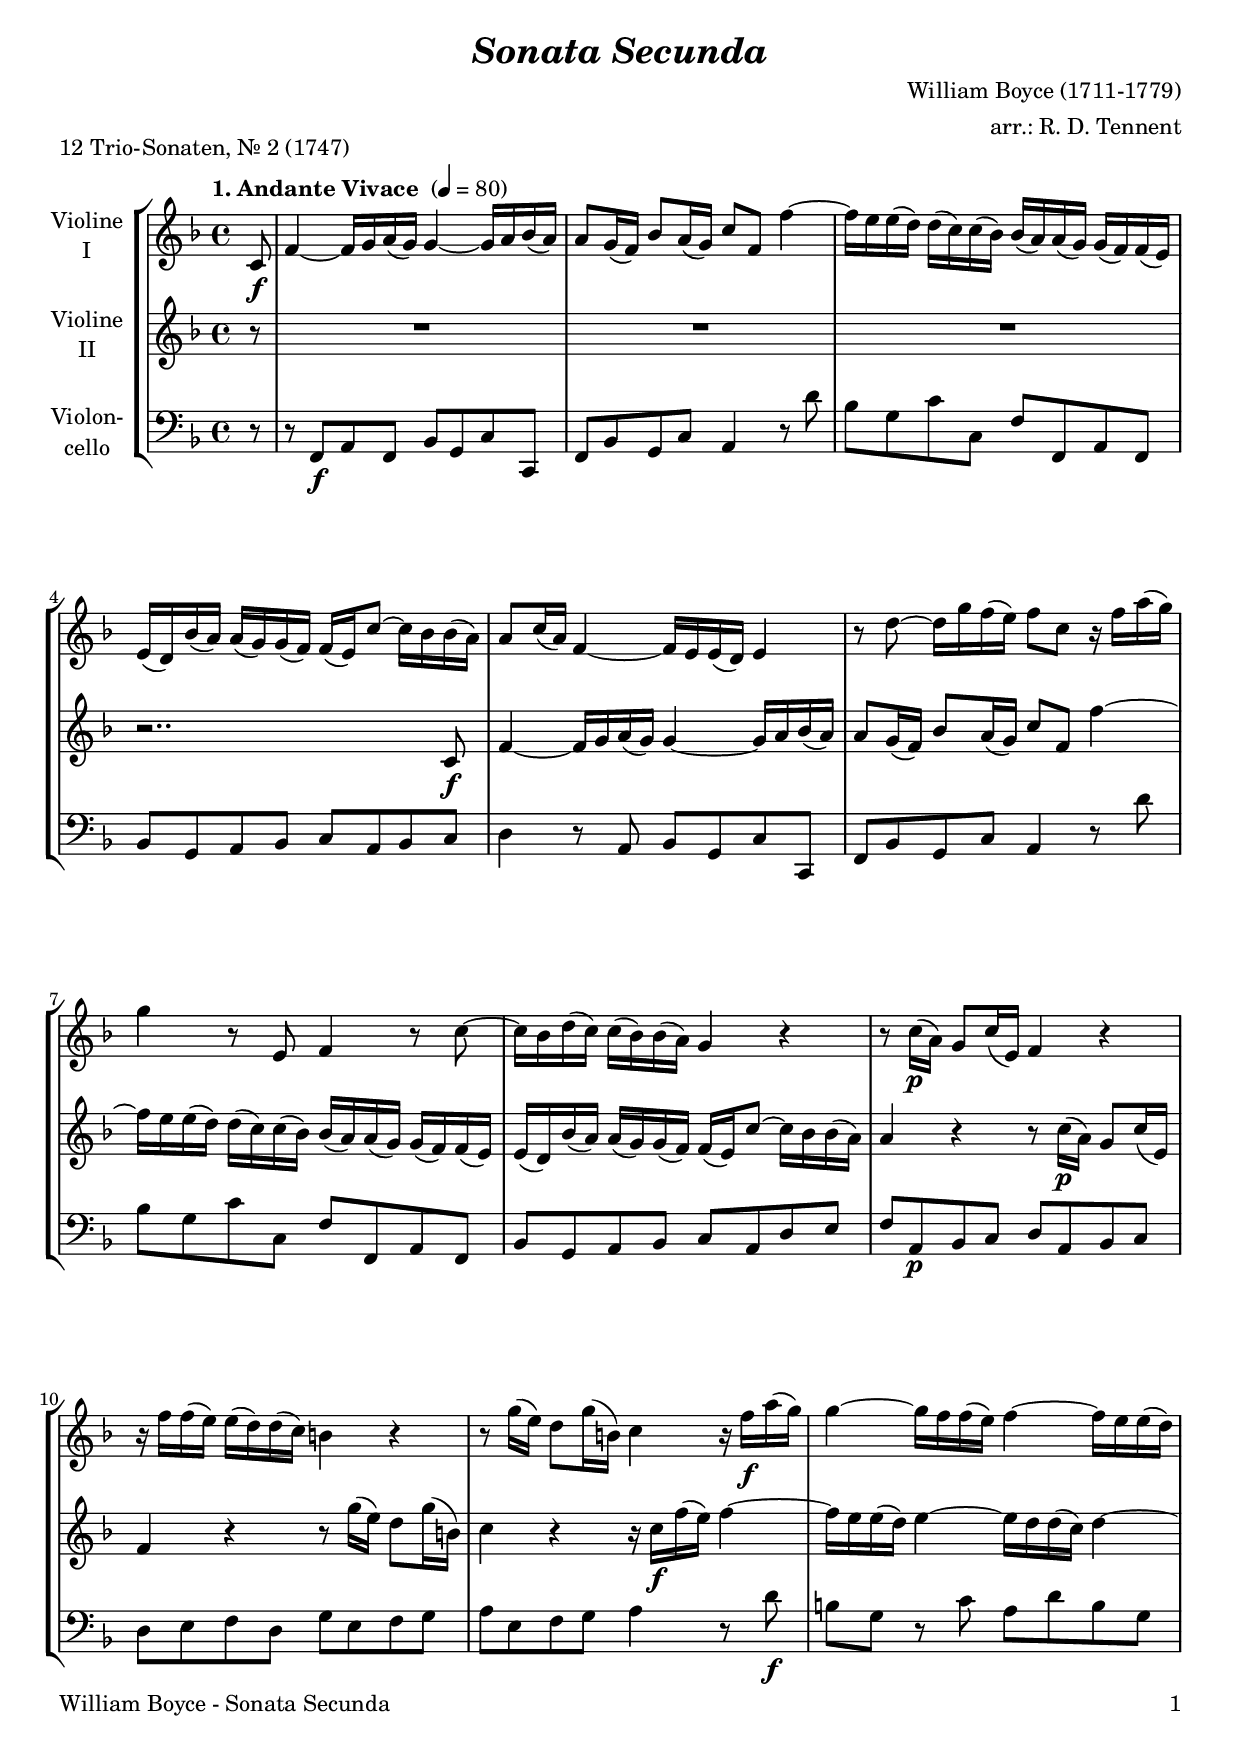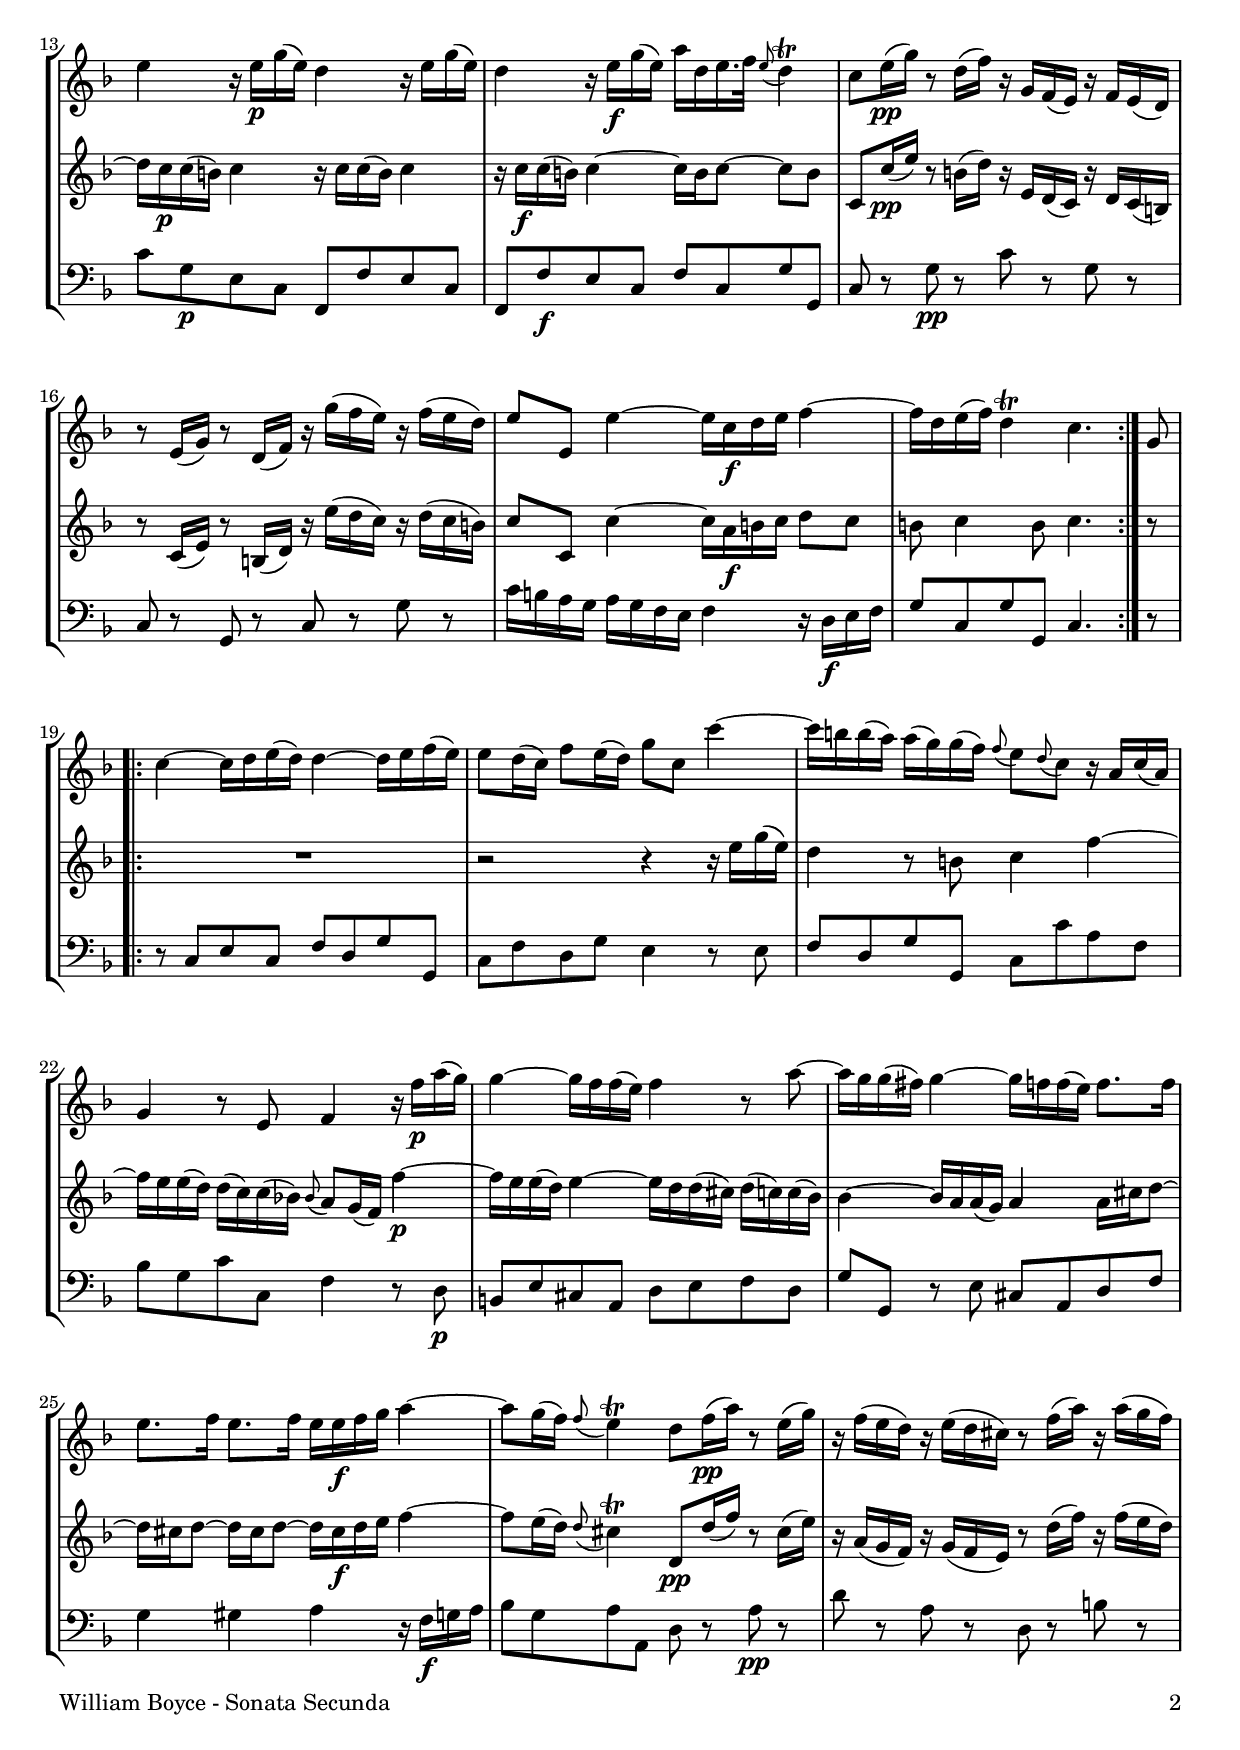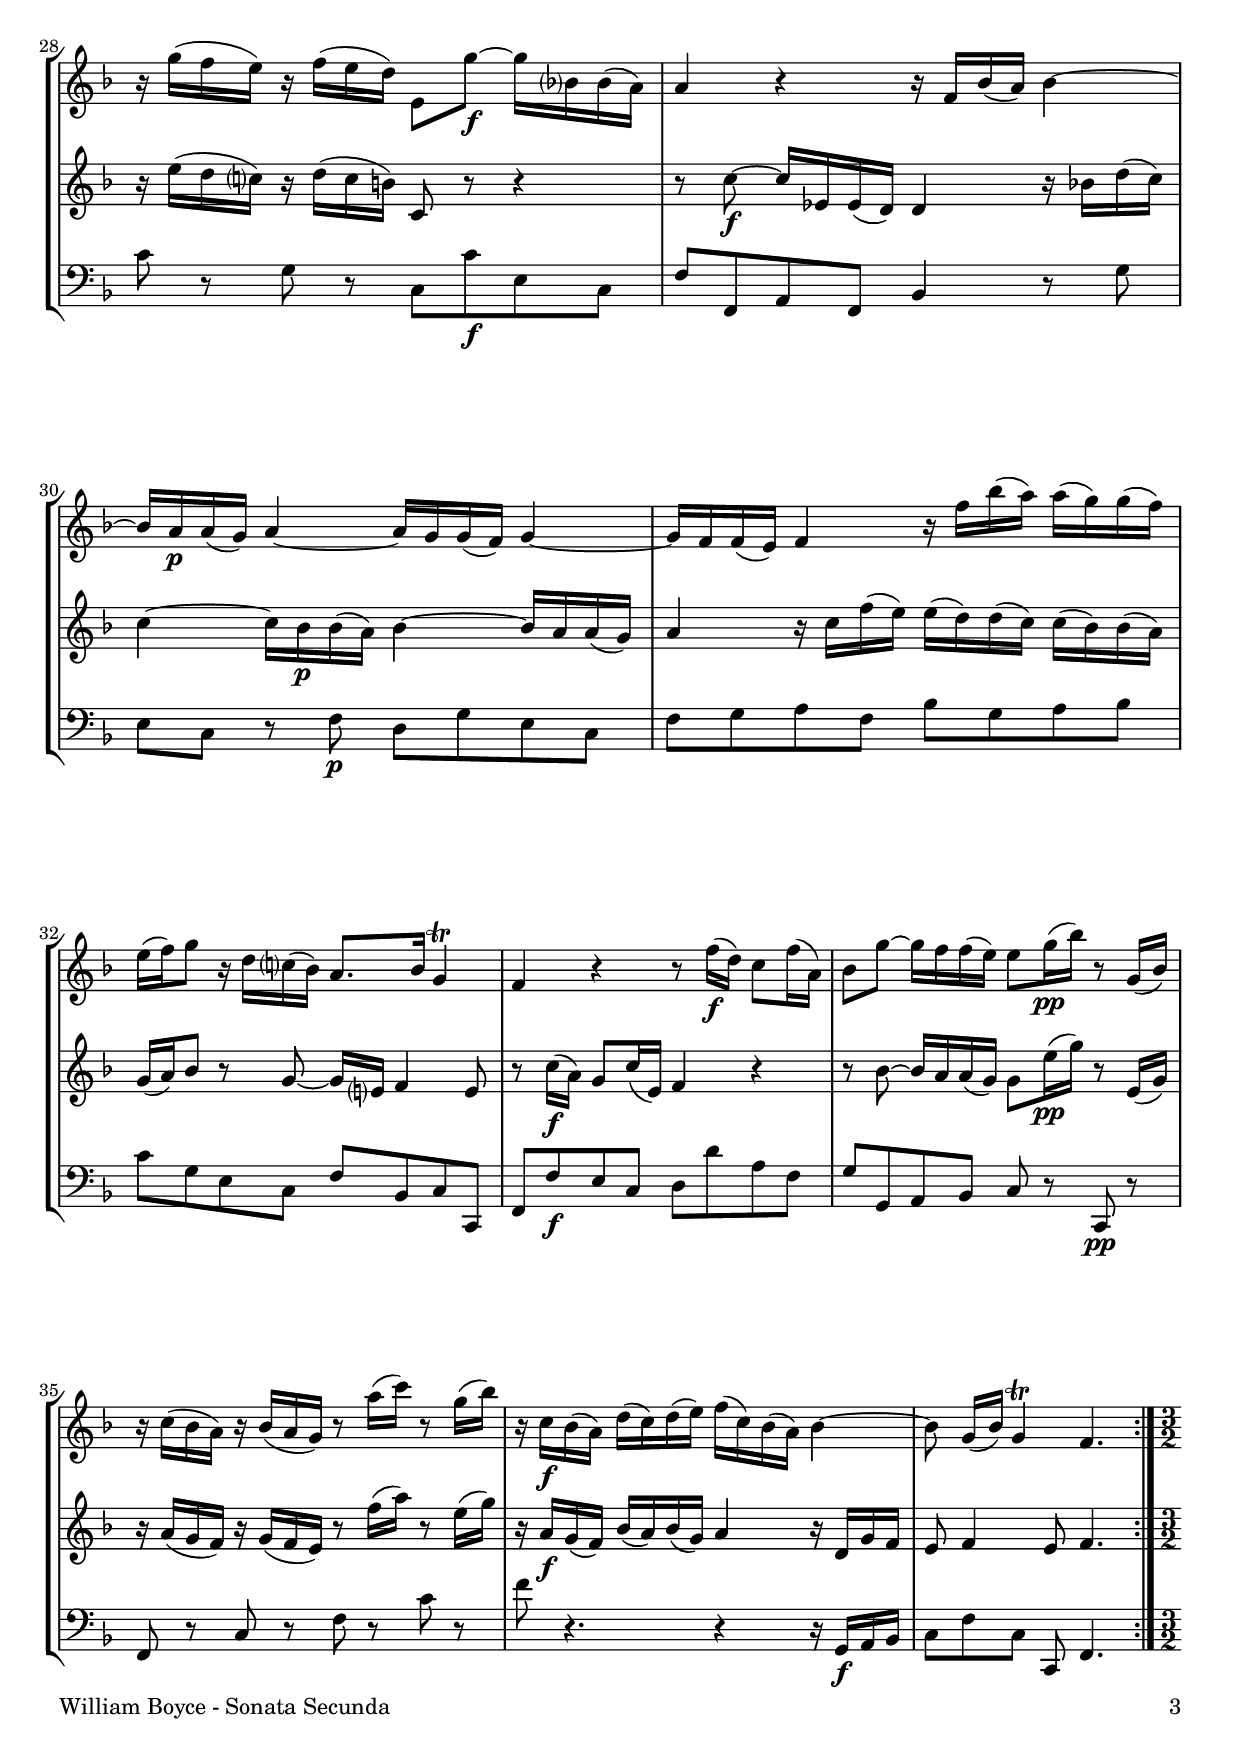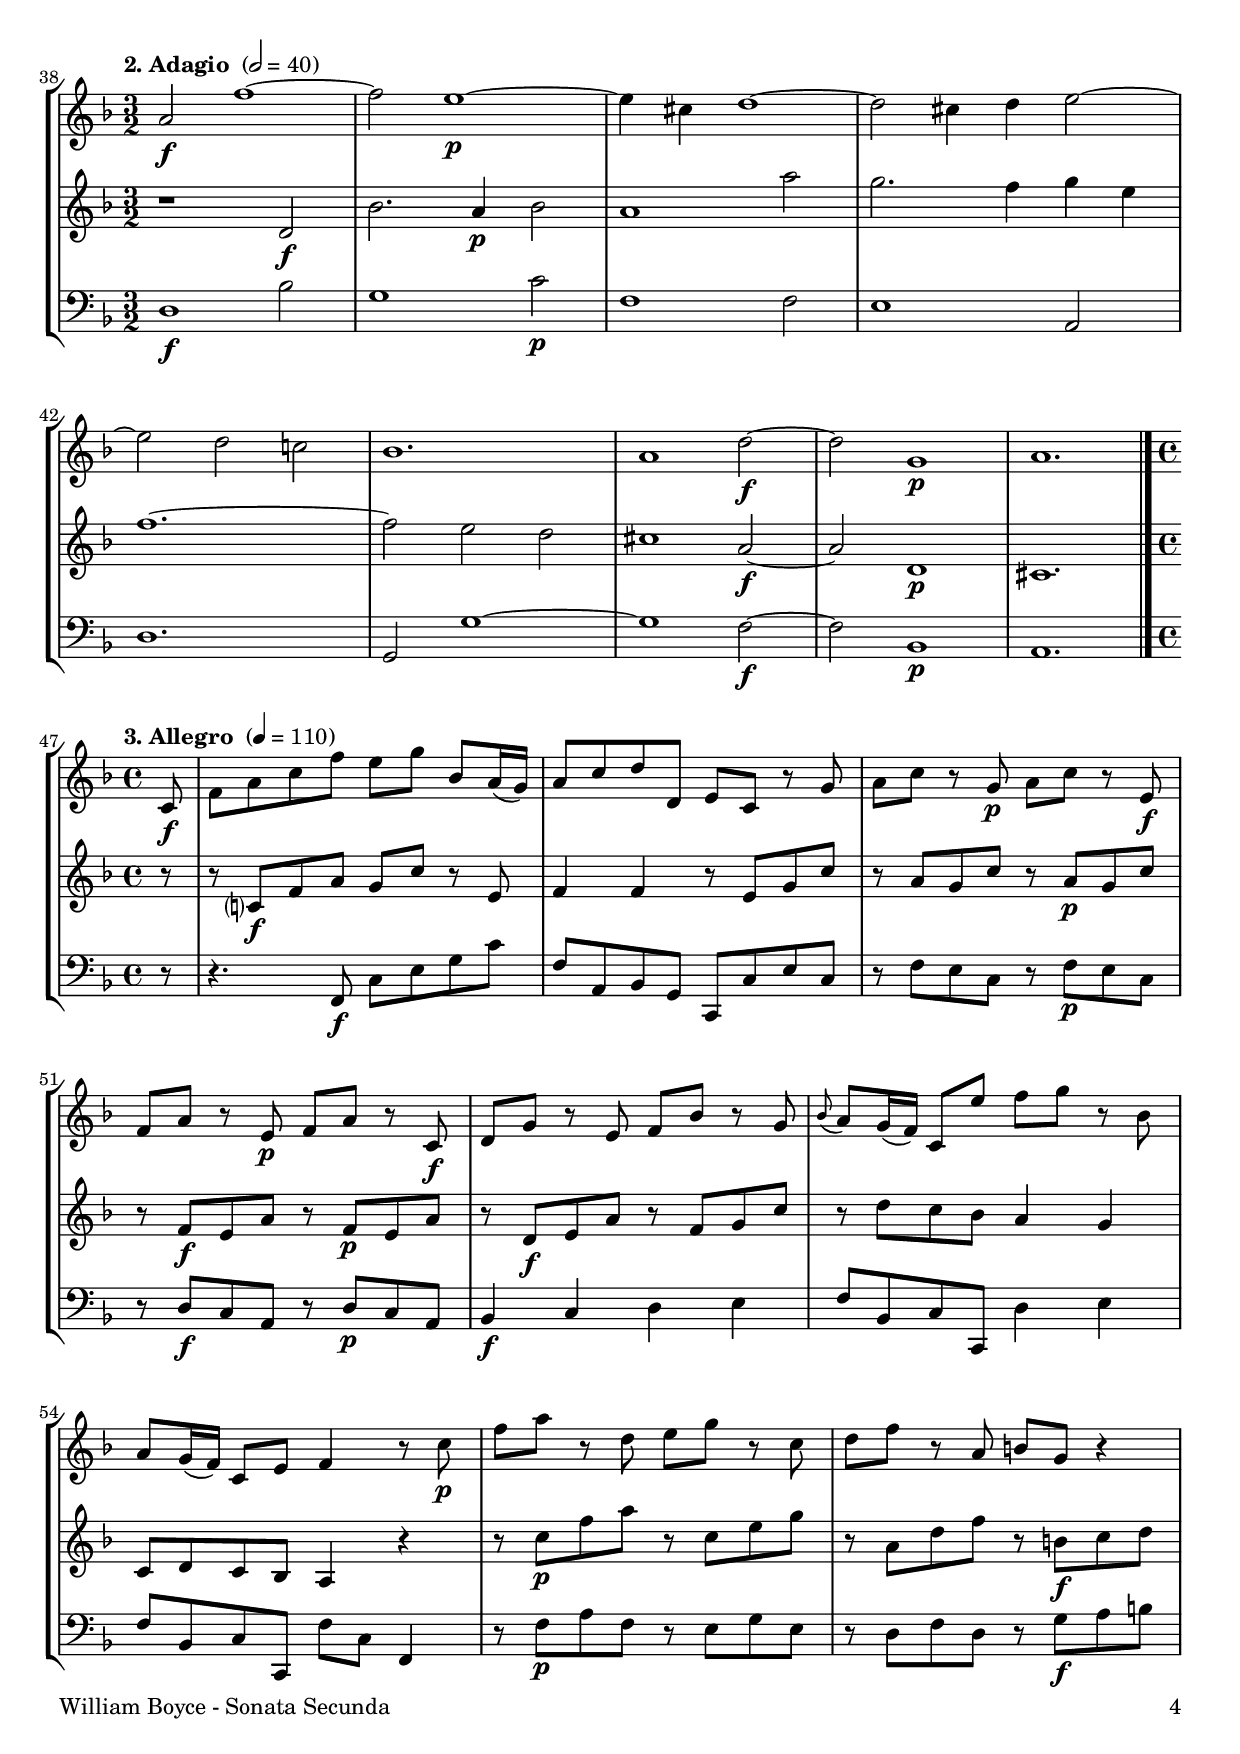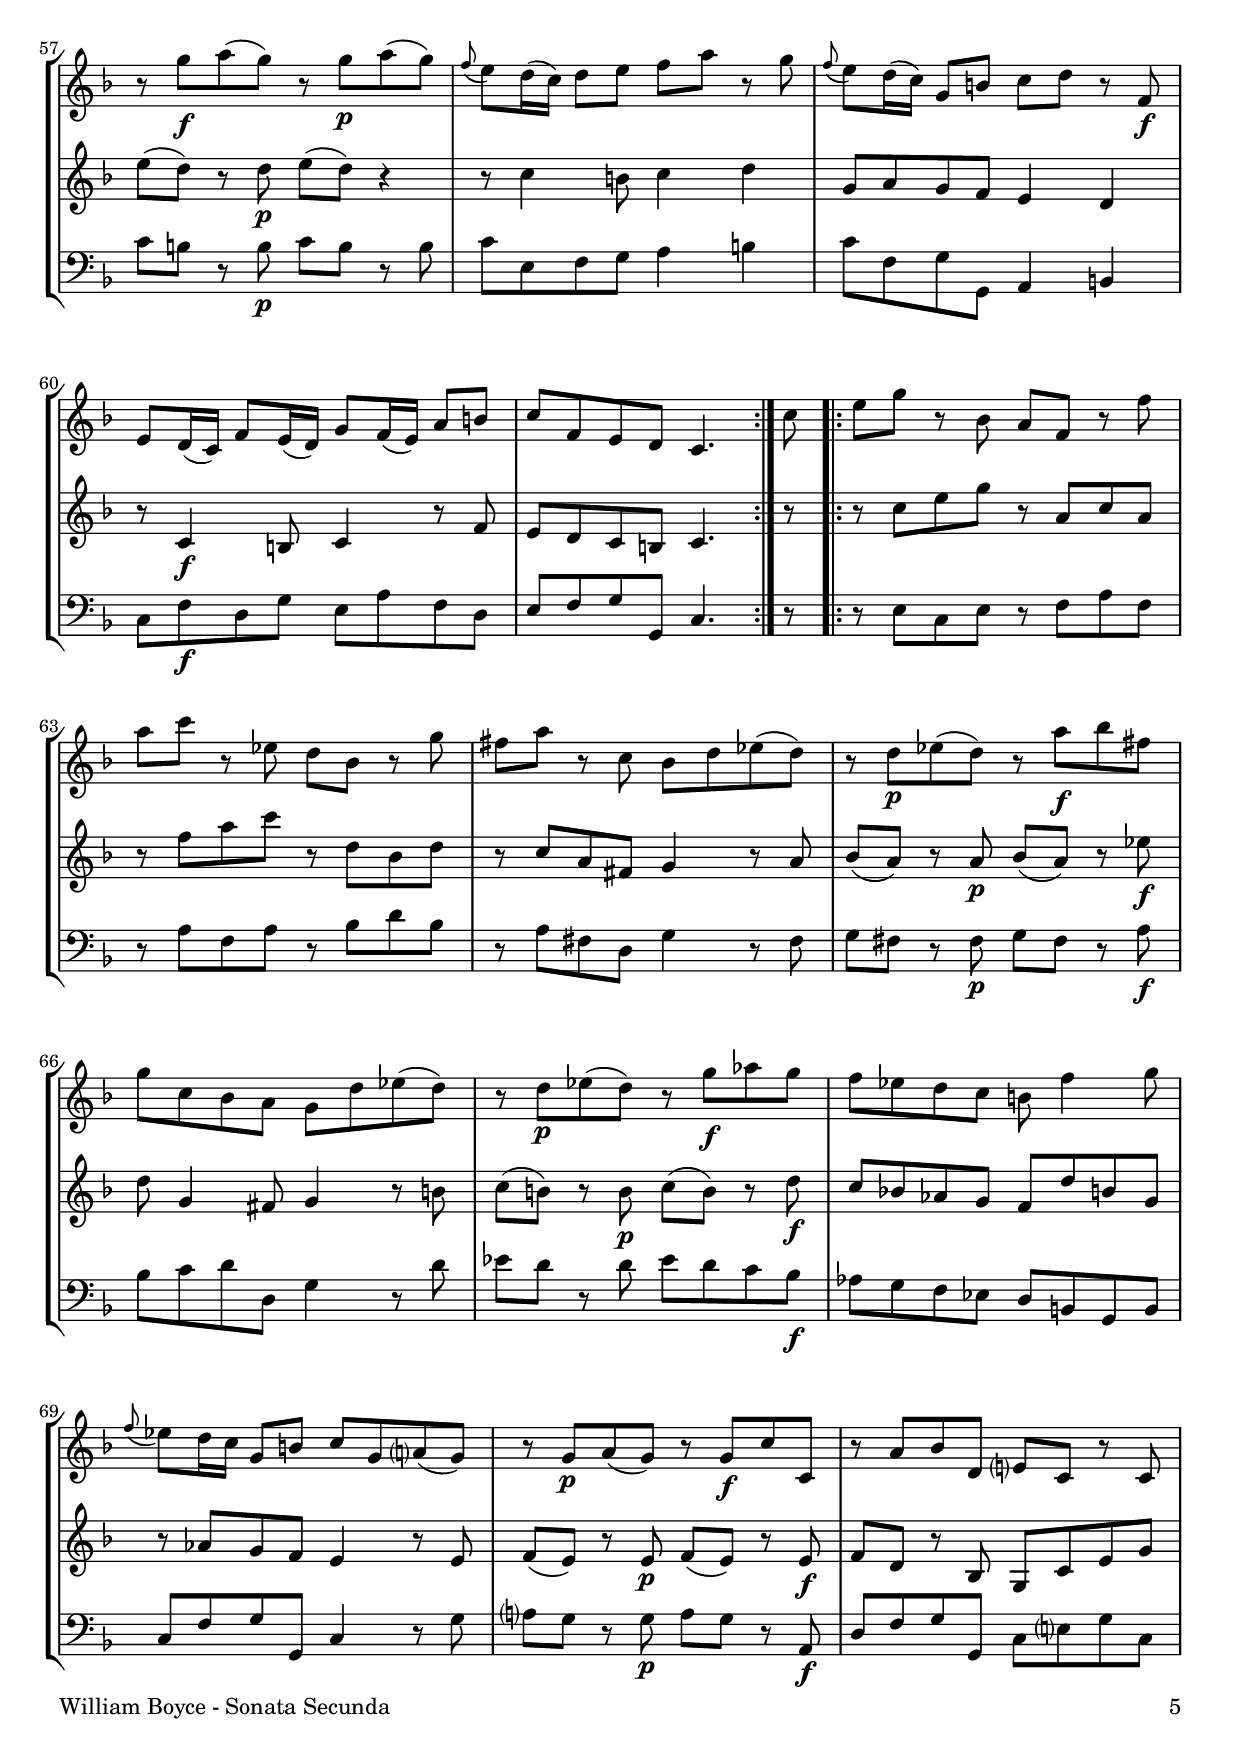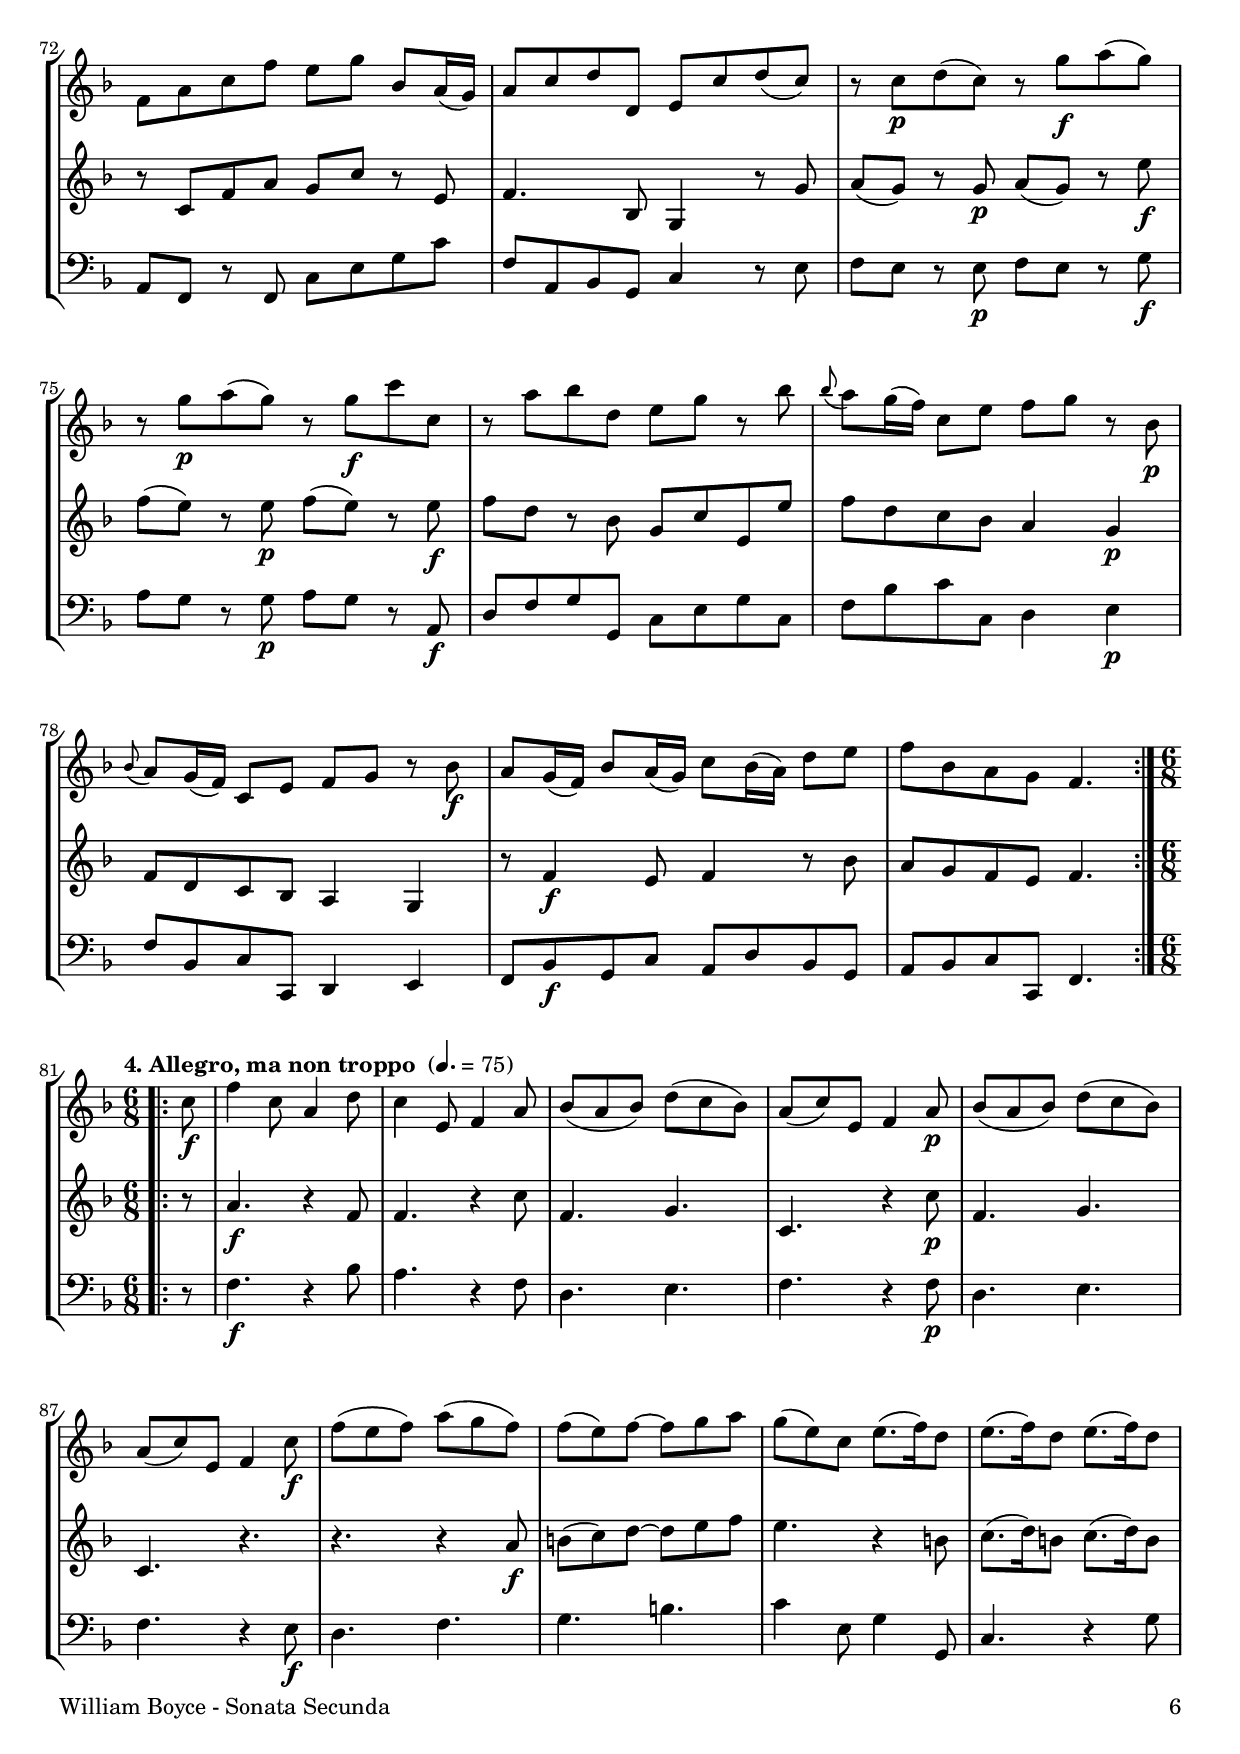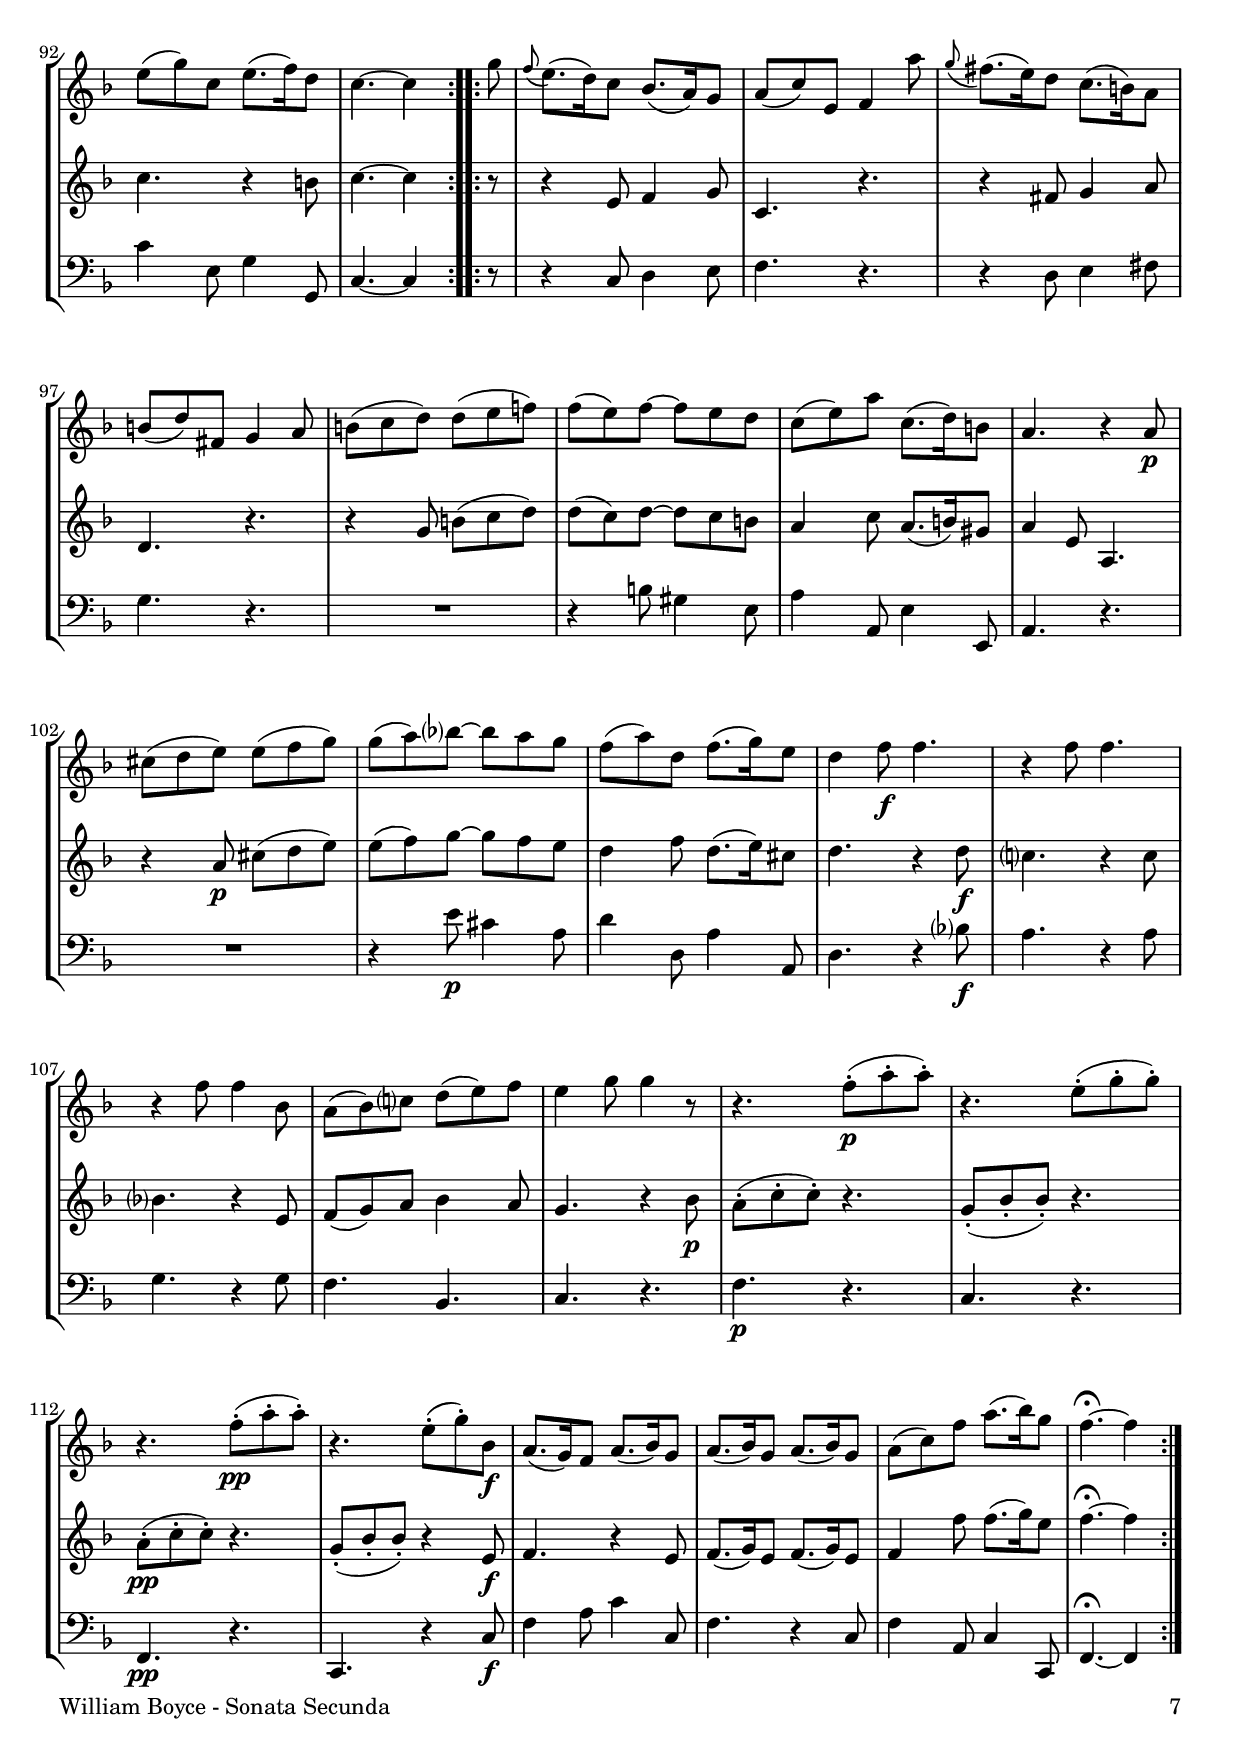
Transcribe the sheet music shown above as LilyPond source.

\version "2.24.4"
\include "deutsch.ly"
  
#(set-global-staff-size 19.5)

\header {
  title     = \markup \bold \italic "Sonata Secunda"
  composer  = "William Boyce (1711-1779)"
  arranger  = "arr.: R. D. Tennent"
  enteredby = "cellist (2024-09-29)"
  piece     = "12 Trio-Sonaten, Nr. 2 (1747)"
}

voiceconsts = {
  \key f \major
  \time 4/4
  \clef "treble"
%  \numericTimeSignature
  \compressEmptyMeasures
% Set default beaming for all staves
%  \set Timing.beamExceptions = #'()
%  \set Timing.baseMoment     = #(ly:make-moment 1 4)
%  \set Timing.beatStructure  = #'(1 1 1)
}

mivl = "violin"
miva = "viola"
mipz = "pizzicato strings"
mivc = "cello"

introa = {            \tempo "1. Andante Vivace " 4=80 }
introb = { \break     \tempo "2. Adagio "  2=40  \time 3/2 }
introc = { \break     \tempo "3. Allegro " 4=110 \time 4/4 }
introd = { \break     \tempo "4. Allegro, ma non troppo " 4.=75 \time 6/8 }

va = \relative c' {
  \voiceconsts

  \introa
  \repeat volta 2 {
    \partial 8 c8\f
    f4~ f16 g a( g) g4~ g16 a b( a)
    a8 g16( f) b8 a16( g) c8 f, f'4~
    f16 e e( d) d( c) c( b) b( a) a( g) g( f) f( e)
    e( d) b'( a) a( g) g( f) f( e) c'8~ c16 b b( a)

    a8 c16( a) f4~ f16 e e( d) e4
    r8 d'~ d16 g f( e) f8 c r16 f a( g)
    g4 r8 e, f4 r8 c'~

    c16 b d( c) c( b) b( a) g4 r
    r8 c16(\p a) g8 c16( e,) f4 r
    r16 f' f( e) e( d) d( c) h4 r
    r8 g'16( e) d8 g16( h,) c4 r16 f\f a( g)

    g4~ g16 f f( e) f4~ f16 e e( d)
    e4 r16 e\p g( e) d4 r16 e g( e)
    d4 r16 e\f g( e) a d, e16. f32 \appoggiatura e8 d4\trill

    c8 e16(\pp g) r8 d16( f) r g, f( e) r f e( d)
    r8 e16( g) r8 d16( f) r g'( f e) r f( e d)
    e8 e, e'4~ e16 c\f d e f4~
    f16 d e( f) d4\trill c4.
  }
  g8
  \repeat volta 2 {
    c4~ c16 d e( d) d4~ d16 e f( e)
    e8 d16( c) f8 e16( d) g8 c, c'4~
    c16 h h( a) a( g) g( f) \appoggiatura f8 e[ \appoggiatura d c] r16 a c( a)

    g4 r8 e f4 r16 f'\p a( g)
    g4~ g16 f f( e) f4 r8 a~
    a16 g g( fis) g4~ g16 f f( e) f8. f16

    e8. f16 e8. f16 e e\f f g a4~
    a8 g16( f) \appoggiatura f8 e4\trill d8 f16(\pp a) r8 e16( g)
    r f( e d) r e( d cis) r8 f16( a) r a( g f)

    r g( f e) r f( e d) e,8 g'~\f g16 b,? b( a)
    a4 r r16 f b( a) b4~
    b16 a\p a( g) a4~ a16 g g( f) g4~

    g16 f f( e) f4 r16 f' b( a) a( g) g( f)
    e( f) g8 r16 d c?( b) a8. b16 g4\trill
    f r r8 f'16(\f d) c8 f16( a,)

    b8 g'~ g16 f f( e) e8 g16(\pp b) r8 g,16( b)
    r c( b a) r b( a g) r8 a'16( c) r8 g16( b)
    r c,\f b( a) d( c) d( e) f( c) b( a) b4~
    \partial 8*7 b8 g16( b) g4\trill f4.
  }

  \introb
  a2\f f'1~
  f2 e1~\p
  e4 cis d1~
  d2 cis4 d e2~

  e d c!
  b1.
  a1 d2~\f
  d g,1\p
  a1. \bar "|."

  \introc
  \repeat volta 2 {
    \partial 8 c,8\f
    f a c f
    e g b, a16( g)
    a8 c d d, e c r g'
    a c r g\p a c r e,\f
    f a r e\p f a r c,\f

    d g r e f b r g
    \appoggiatura b a g16( f) c8 e' f g r b,
    a g16( f) c8 e f4 r8 c'\p
    f a r d, e g r c,
    d f r a, h g r4

    r8 g'\f a( g) r g\p a( g)
    \appoggiatura f e d16( c) d8 e f a r g
    \appoggiatura f e d16( c) g8 h c d r f,\f
    e d16( c) f8 e16( d) g8 f16( e) a8 h
    c f, e d c4.
  }
  c'8
  \repeat volta 2 {
    e g r b, a f r f'
    a c r es, d b r g'
    fis a r c, b d es( d)
    r d\p es( d) r a'\f b fis

    g c, b a g d' es( d)
    r d\p es( d) r g\f as g
    f es d c h f'4 g8
    \appoggiatura f es d16 c g8 h c g a?( g)

    r g\p a( g) r g\f c c,
    r a' b d, e? c r c
    f a c f e g b, a16( g)
    a8 c d d, e c' d( c)

    r c\p d( c) r g'\f a( g)
    r g\p a( g) r g\f c c,
    r a' b d, e g r b
    \appoggiatura b a g16( f) c8 e f g r b,\p

    \appoggiatura b a g16( f) c8 e f g r b\f
    a g16( f) b8 a16( g) c8 b16( a) d8 e
    \partial 8*7 f[ b, a g] f4.
  }

  \introd
  \repeat volta 2 {
    \partial 8 c'8\f
    f4 c8 a4 d8
    c4 e,8 f4 a8
    b( a b) d( c b)
    a( c) e, f4 a8\p
    b( a b) d( c b)
    a( c) e, f4 c'8\f

    f( e f) a( g f)
    f( e) f~ f g a
    g( e) c e8.( f16) d8
    e8.( f16) d8 e8.( f16) d8
    e8( g) c, e8.( f16) d8
    c4.~ c4
  }
  \repeat volta 2 {
    g'8

    \appoggiatura f e8.( d16) c8 b8.( a16) g8
    a( c) e, f4 a'8
    \appoggiatura g fis8.( e16) d8 c8.( h16) a8
    h( d) fis, g4 a8
    h( c d) d( e f!)
    f( e) f~ f e d

    c( e) a c,8.( d16) h8
    a4. r4 a8\p
    cis( d e) e( f g)
    g( a) b?~ b a g
    f( a) d, f8.( g16) e8
    d4 f8\f f4.

    r4 f8 f4.
    r4 f8 f4 b,8
    a( b) c? d( e) f
    e4 g8 g4 r8
    r4. f8(-.\p a-. a)-.
    r4. e8(-. g-. g)-.

    r4. f8(-.\pp a-. a)-.
    r4. e8(-. g)-. b,\f
    a8.( g16) f8 a8.( b16) g8
    a8.( b16) g8 a8.( b16) g8
    a( c) f a8.( b16) g8
    \partial 8*5 f4.~\fermata f4
  }
}

vb = \relative c' {
  \voiceconsts

  \introa
  \repeat volta 2 {
    \partial 8 r8
    R1*3
    r2.. c8\f
    f4~ f16 g a( g) g4~ g16 a b( a)
    a8 g16( f) b8 a16( g) c8 f, f'4~
    f16 e e( d) d( c) c( b) b( a) a( g) g( f) f( e)

    e( d) b'( a) a( g) g( f) f( e) c'8~ c16 b b( a)
    a4 r r8 c16(\p a) g8 c16( e,)
    f4 r r8 g'16( e) d8 g16( h,)
    c4 r r16 c\f f( e) f4~

    f16 e e( d) e4~ e16 d d( c) d4~
    d16 c\p c( h) c4 r16 c c( h) c4
    r16 c\f c( h) c4~ c16 h c8~ c h

    c, c'16(\pp e) r8 h16( d) r e, d( c) r d c( h)
    r8 c16( e) r8 h16( d) r e'( d c) r d( c h)
    c8 c, c'4~ c16 a\f h c d8 c
    h c4 h8 c4.
  }
  r8
  \repeat volta 2 {
    R1
    r2 r4 r16 e g( e)
    d4 r8 h c4 f~

    f16 e e( d) d( c) c( b!) \appoggiatura b8 a g16( f) f'4~\p
    f16 e e( d) e4~ e16 d d( cis) d( c) c( b)
    b4~ b16 a a( g) a4 a16 cis d8~

    d16 cis d8~ d16 cis d8~ d16 cis\f d e f4~
    f8 e16( d) \appoggiatura d8 cis4\trill d,8\pp d'16( f) r8 cis16( e)
    r a,( g f) r g( f e) r8 d'16( f) r f( e d)

    r e( d c?) r d( c h) c,8 r r4
    r8 c'~\f c16 es, es( d) d4 r16 b'! d( c)
    c4~ c16 b\p b( a) b4~ b16 a a( g)

    a4 r16 c f( e) e( d) d( c) c( b) b( a)
    g( a) b8 r g~ g16 e? f4 e8
    r c'16(\f a) g8 c16( e,) f4 r

    r8 b~ b16 a a( g) g8 e'16(\pp g) r8 e,16( g)
    r a( g f) r g( f e) r8 f'16( a) r8 e16( g)
    r a,\f g( f) b( a) b( g) a4 r16 d, g f
    \partial 8*7 e8 f4 e8 f4.
  }

  \introb
  r1 d2\f
  b'2. a4\p b2
  a1 a'2
  g2. f4 g e

  f1.~
  f2 e d
  cis1 a2~\f
  a d,1\p
  cis1. \bar "|."

  \introc
  \repeat volta 2 {
    \partial 8 r8
    r c?\f f a g c r e,
    f4 f r8 e g c
    r a g c r a\p g c
    r f,\f e a r f\p e a

    r d,\f e a r f g c
    r d c b a4 g
    c,8 d c b a4 r
    r8 c'\p f a r c, e g
    r a, d f r h,\f c d

    e( d) r d\p e( d) r4
    r8 c4 h8 c4 d
    g,8 a g f e4 d
    r8 c4\f h8 c4 r8 f
    e d c h c4.
  }
  r8
  \repeat volta 2 {
    r c' e g r a, c a
    r f' a c r d, b d
    r c a fis g4 r8 a
    b( a) r a\p b( a) r es'\f

    d g,4 fis8 g4 r8 h
    c( h) r h\p c( h) r d\f
    c b! as g f d' h g
    r as g f e4 r8 e

    f( e) r e\p f( e) r e\f
    f d r b g c e g
    r c, f a g c r e,
    f4. b,8 g4 r8 g'

    a( g) r g\p a( g) r e'\f
    f( e) r e\p f( e) r e\f
    f d r b g c e, e'
    f d c b a4 g\p

    f8 d c b a4 g
    r8 f'4\f e8 f4 r8 b
    \partial 8*7 a[ g f e] f4.
  }

  \introd
  \repeat volta 2 {
    \partial 8 r8
    a4.\f r4 f8
    f4. r4 c'8
    f,4. g
    c, r4 c'8\p
    f,4. g
    c, r

    r r4 a'8\f
    h( c) d~ d e f
    e4. r4 h8
    c8.( d16) h8 c8.( d16) h8
    c4. r4 h8
    c4.~ c4
  }
  \repeat volta 2 {
    r8

    r4 e,8 f4 g8
    c,4. r
    r4 fis8 g4 a8
    d,4. r
    r4 g8 h( c d)
    d( c) d~ d c h

    a4 c8 a8.( h16) gis8
    a4 e8 a,4.
    r4 a'8\p cis( d e)
    e( f) g~ g f e
    d4 f8 d8.( e16) cis8
    d4. r4 d8\f

    c?4. r4 c8
    b?4. r4 e,8
    f( g) a b4 a8
    g4. r4 b8\p
    a(-. c-. c)-. r4.
    g8(-. b-. b)-. r4.

    a8(-.\pp c-. c)-. r4.
    g8(-. b-. b)-. r4 e,8\f
    f4. r4 e8
    f8.( g16) e8 f8.( g16) e8
    f4 f'8 f8.( g16) e8
    \partial 8*5 f4.~\fermata f4
  }
}

vc = \relative c, {
  \voiceconsts
  \clef "bass"
  
  \introa
  \repeat volta 2 {
    \partial 8 r8
    r f\f a f b g c c,
    f b g c a4 r8 d'
    b g c c, f f, a f
    b g a b c a b c

    d4 r8 a b g c c,
    f b g c a4 r8 d'
    b g c c, f f, a f
    b g a b c a d e
    f a,\p b c d a b c

    d e f d g e f g
    a e f g a4 r8 d\f
    h g r c a d h g
    c g\p e c f, f' e c
    f, f'\f e c f c g' g,

    c r g'\pp r c r g r
    c, r g r c r g' r
    c16 h a g a g f e f4 r16 d\f e f
    g8 c, g' g, c4.
  }
  r8
  \repeat volta 2 {
    r c e c f d g g,
    c f d g e4 r8 e
    f d g g, c c' a f
    b g c c, f4 r8 d\p
    h e cis a d e f d

    g g, r e' cis a d f
    g4 gis a r16 f\f g a
    b8 g a a, d r a'\pp r
    d r a r d, r h' r
    c r g r c, c'\f e, c

    f f, a f b4 r8 g'
    e c r f\p d g e c
    f g a f b g a b
    c g e c f b, c c,

    f f'\f e c d d' a f
    g g, a b c r c,\pp r
    f r c' r f r c' r
    f r4. r4 r16 g,,\f a b
    \partial 8*7 c8 f c c, f4.
  }

  \introb
  d'1\f b'2
  g1 c2\p
  f,1 f2
  e1 a,2
  d1.
  g,2 g'1~
  g f2~\f
  f b,1\p
  a1. \bar "|."

  \introc
  \repeat volta 2 {
    \partial 8 r8
    r4. f8\f c' e g c
    f, a, b g c, c' e c
    r f e c r f\p e c
    r d\f c a r d\p c a

    b4\f c d e
    f8 b, c c, d'4 e
    f8 b, c c, f' c f,4
    r8 f'\p a f r e g e
    r d f d r g\f a h

    c h r h\p c h r h
    c e, f g a4 h
    c8 f, g g, a4 h
    c8 f\f d g e a f d
    e f g g, c4.
  }
  r8
  \repeat volta 2 {
    r e c e r f a f
    r a f a r b d b
    r a fis d g4 r8 fis
    g fis r fis\p g fis r a\f
    b c d d, g4 r8 d'

    es d r d es d c b\f
    as g f es d h g h
    c f g g, c4 r8 g'
    a?8 g r g\p a g r a,\f

    d f g g, c e? g c,
    a f r f c' e g c
    f, a, b g c4 r8 e
    f e r e\p f e r g\f
    a g r g\p a g r a,\f

    d f g g, c e g c,
    f b c c, d4 e\p
    f8 b, c c, d4 e
    f8 b\f g c a d b g
    \partial 8*7 a[ b c c,] f4.
  }

  \introd
  \repeat volta 2 {
    \partial 8 r8
    f'4.\f r4 b8
    a4. r4 f8
    d4. e
    f r4 f8\p
    d4. e
    f r4 e8\f
    d4. f
    g h
    c4 e,8 g4 g,8

    c4. r4 g'8
    c4 e,8 g4 g,8
    c4.~ c4
  }
  \repeat volta 2 {
    r8
    r4 c8 d4 e8
    f4. r
    r4 d8 e4 fis8
    g4. r
    R2.
    r4 h8 gis4 e8

    a4 a,8 e'4 e,8
    a4. r
    R2.
    r4 e''8\p cis4 a8
    d4 d,8 a'4 a,8
    d4. r4 b'?8\f
    a4. r4 a8
    g4. r4 g8
    f4. b,

    c r
    f\p r
    c r
    f,\pp r
    c r4 c'8\f
    f4 a8 c4 c,8
    f4. r4 c8
    f4 a,8 c4 c,8
    \partial 8*5 f4.~\fermata f4
  }
}


music = \new StaffGroup <<
      \new Staff {
	\set Staff.midiInstrument = \mivl
	\set Staff.instrumentName = \markup \center-column { "Violine" "I" }
	\transpose f f { \va }
      }

      \new Staff {
	\set Staff.midiInstrument = \mivl
	\set Staff.instrumentName = \markup \center-column { "Violine" "II" }
	\transpose f f { \vb }
      }

      \new Staff {
	\set Staff.midiInstrument = \mivc
	\set Staff.instrumentName = \markup \center-column { "Violon-" "cello" }
	\transpose f f { \vc }
      }
>>

\book {
  \paper {
    print-page-number = ##t
    print-first-page-number = ##t
    ragged-last-bottom = ##f
    oddHeaderMarkup = \markup \null
    evenHeaderMarkup = \markup \null
    oddFooterMarkup = \markup {
      \fill-line {
        \if \should-print-page-number
        "William Boyce - Sonata Secunda" \fromproperty #'page:page-number-string
      }
    }
    evenFooterMarkup = \oddFooterMarkup
  } \score {
    \music
    \layout {}
  }

  \score {
    \unfoldRepeats \music

    \midi {
      \context {
        \Score
      }
    }
  }
}
